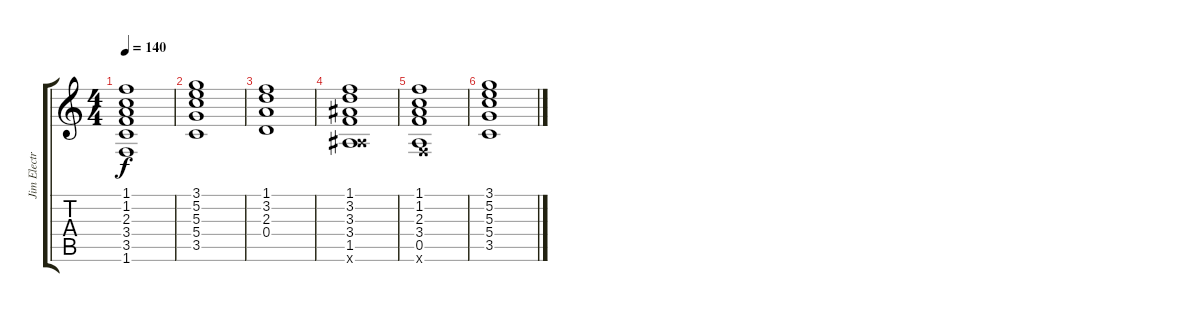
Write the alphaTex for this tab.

\track ("Jim Electric Guitar" "Jim Electr") {instrument distortionguitar}
\staff {score tabs}
\tuning (E4 B3 G3 D3 A2 E2) {hide}
\ts (4 4)
\tempo 140
\clef g2
\ks c
(1.1 1.2 2.3 3.4 3.5 1.6).1{dy f} |
(3.1 5.2 5.3 5.4 3.5).1 |
(1.1 3.2 2.3 0.4).1 |
(1.1 3.2 3.3 3.4 1.5 6.6{x}).1 |
(1.1 1.2 2.3 3.4 0.5 1.6{x}).1 |
(3.1 5.2 5.3 5.4 3.5).1
